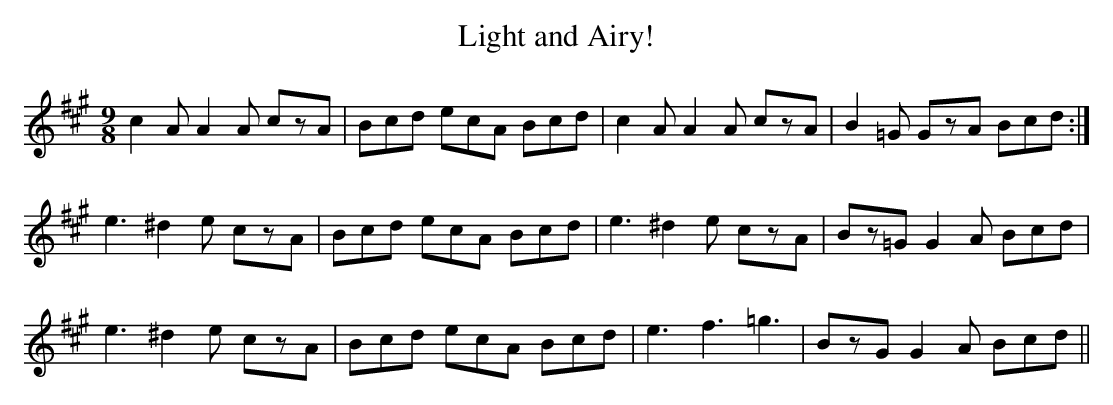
X:1
T: Light and Airy!
M: 9/8
L: 1/8
K: A
c2A A2A czA | Bcd ecA Bcd | c2A A2A czA | B2=G GzA Bcd :|
e3 ^d2e czA | Bcd ecA Bcd | e3 ^d2e czA | Bz=G G2A Bcd |
e3 ^d2e czA | Bcd ecA Bcd | e3 f3 =g3 | BzG G2A Bcd ||
